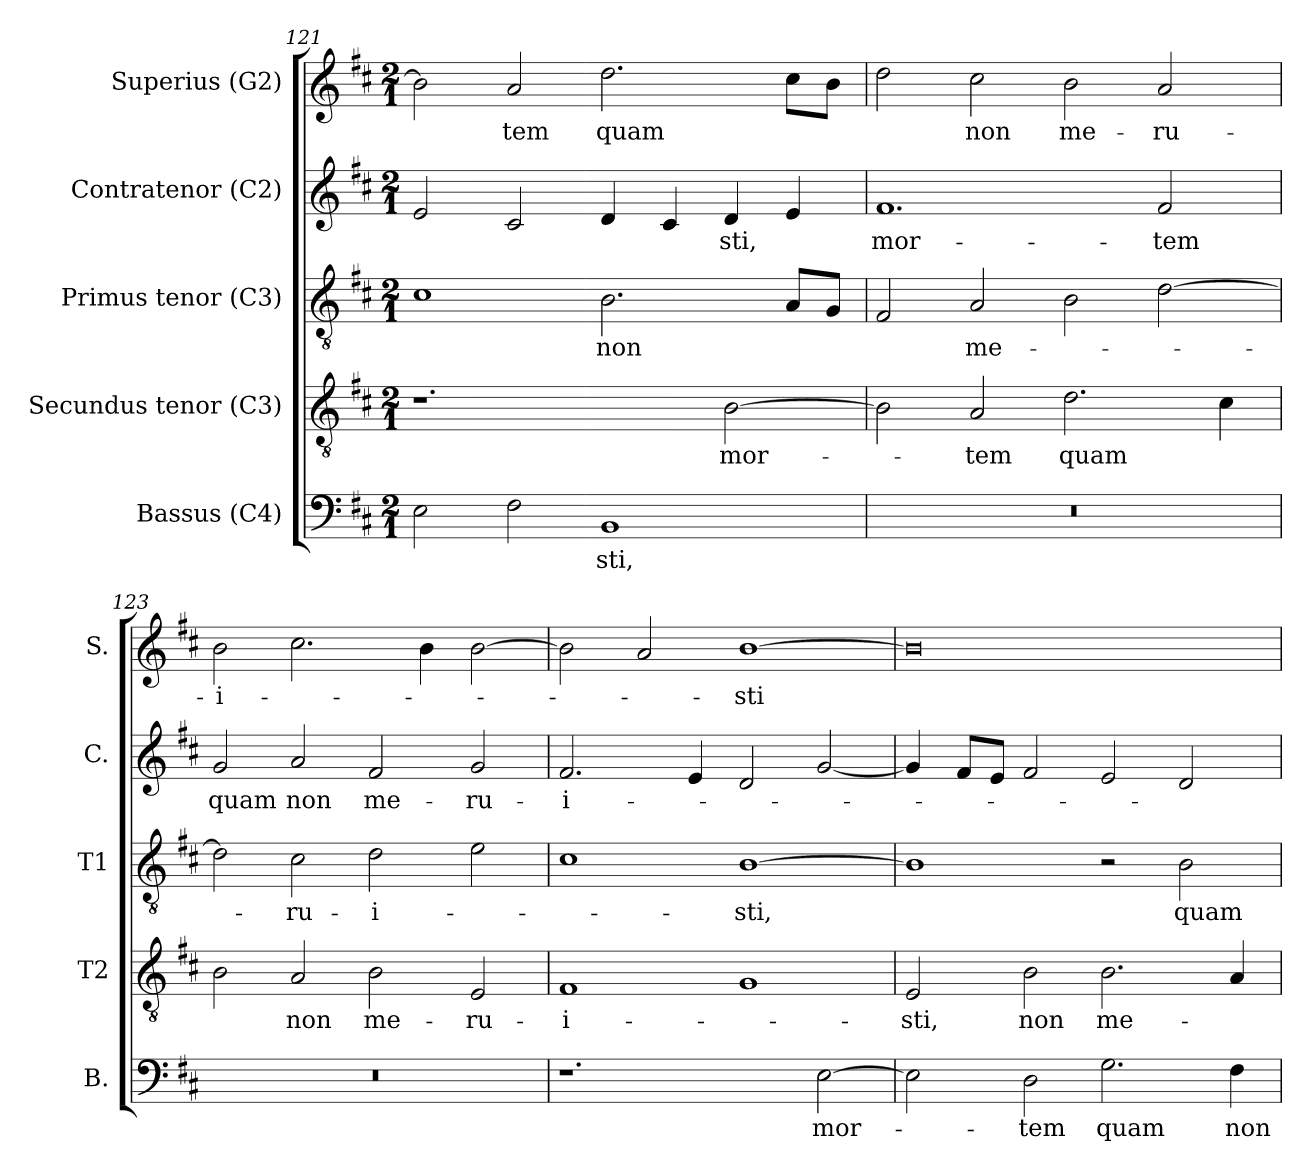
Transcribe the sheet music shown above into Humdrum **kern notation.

**kern	**text	**kern	**text	**kern	**text	**kern	**text	**kern	**text
*part5	*part5	*part4	*part4	*part3	*part3	*part2	*part2	*part1	*part1
*staff5	*staff5	*staff4	*staff4	*staff3	*staff3	*staff2	*staff2	*staff1	*staff1
*I"Bassus (C4)	*	*I"Secundus tenor (C3)	*	*I"Primus tenor (C3)	*	*I"Contratenor (C2)	*	*I"Superius (G2)	*
*I'B.	*	*I'T2	*	*I'T1	*	*I'C.	*	*I'S.	*
!!LO:PB:g=z
*clefF4	*	*clefGv2	*	*clefGv2	*	*clefG2	*	*clefG2	*
*	*	*ITrd7c12	*	*ITrd7c12	*	*	*	*	*
*k[f#c#]	*	*k[f#c#]	*	*k[f#c#]	*	*k[f#c#]	*	*k[f#c#]	*
*D:	*	*D:	*	*D:	*	*D:	*	*D:	*
*M2/1	*	*M2/1	*	*M2/1	*	*M2/1	*	*M2/1	*
=121	=121	=121	=121	=121	=121	=121	=121	=121	=121
2Ei\	.	1.r	.	1C#i	.	2ei/	.	2bi\]	.
!	!	!	!	!	!	!	!	!	!LO:LY:b:color=#000000
2F#i\	.	.	.	.	.	2c#i/	.	2ai/	-tem
!	!LO:LY:b:color=#000000	!	!	!	!	!	!	!	!
!	!	!	!	!	!LO:LY:b:color=#000000	!	!	!	!
!	!	!	!	!	!	!	!	!	!LO:LY:b:color=#000000
1BBi	-sti,	.	.	2.BBi\	non	4di/	.	2.ddi\	quam
.	.	.	.	.	.	4c#i/	.	.	.
!	!	!	!LO:LY:b:color=#000000	!	!	!	!	!	!
!	!	!	!	!	!	!	!LO:LY:b:color=#000000	!	!
.	.	[2BBi\	mor-	.	.	4di/	-sti,	.	.
.	.	.	.	8AAi/L	.	4ei/	.	8cc#i\L	.
.	.	.	.	8GGi/J	.	.	.	8bi\J	.
=122	=122	=122	=122	=122	=122	=122	=122	=122	=122
!LO:N:vis=1	!	!	!	!	!	!	!	!	!
!	!	!	!	!	!	!	!LO:LY:b:color=#000000	!	!
0r	.	2BBi\]	.	2FF#i/	.	1.f#i	mor-	2ddi\	.
!	!	!	!LO:LY:b:color=#000000	!	!	!	!	!	!
!	!	!	!	!	!LO:LY:b:color=#000000	!	!	!	!
!	!	!	!	!	!	!	!	!	!LO:LY:b:color=#000000
.	.	2AAi/	-tem	2AAi/	me-	.	.	2cc#i\	non
!	!	!	!LO:LY:b:color=#000000	!	!	!	!	!	!
!	!	!	!	!	!	!	!	!	!LO:LY:b:color=#000000
.	.	2.Di\	quam	2BBi\	.	.	.	2bi\	me-
!	!	!	!	!	!	!	!LO:LY:b:color=#000000	!	!
!	!	!	!	!	!	!	!	!	!LO:LY:b:color=#000000
.	.	.	.	[2Di\	.	2f#i/	-tem	2ai/	-ru-
.	.	4C#i\	.	.	.	.	.	.	.
=123	=123	=123	=123	=123	=123	=123	=123	=123	=123
!LO:N:vis=1	!	!	!	!	!	!	!	!	!
!	!	!	!	!	!	!	!LO:LY:b:color=#000000	!	!
!	!	!	!	!	!	!	!	!	!LO:LY:b:color=#000000
0r	.	2BBi\	.	2Di\]	.	2gi/	quam	2bi\	-i-
!	!	!	!LO:LY:b:color=#000000	!	!	!	!	!	!
!	!	!	!	!	!LO:LY:b:color=#000000	!	!	!	!
!	!	!	!	!	!	!	!LO:LY:b:color=#000000	!	!
.	.	2AAi/	non	2C#i\	-ru-	2ai/	non	2.cc#i\	.
!	!	!	!LO:LY:b:color=#000000	!	!	!	!	!	!
!	!	!	!	!	!LO:LY:b:color=#000000	!	!	!	!
!	!	!	!	!	!	!	!LO:LY:b:color=#000000	!	!
.	.	2BBi\	me-	2Di\	-i-	2f#i/	me-	.	.
.	.	.	.	.	.	.	.	4bi\	.
!	!	!	!LO:LY:b:color=#000000	!	!	!	!	!	!
!	!	!	!	!	!	!	!LO:LY:b:color=#000000	!	!
.	.	2EEi/	-ru-	2Ei\	.	2gi/	-ru-	[2bi\	.
=124	=124	=124	=124	=124	=124	=124	=124	=124	=124
!	!	!	!LO:LY:b:color=#000000	!	!	!	!	!	!
!	!	!	!	!	!	!	!LO:LY:b:color=#000000	!	!
1.r	.	1FF#i	-i-	1C#i	.	2.f#i/	-i-	2bi\]	.
.	.	.	.	.	.	.	.	2ai/	.
.	.	.	.	.	.	4ei/	.	.	.
!	!	!	!	!	!LO:LY:b:color=#000000	!	!	!	!
!	!	!	!	!	!	!	!	!	!LO:LY:b:color=#000000
.	.	1GGi	.	[1BBi	-sti,	2di/	.	[1bi	-sti
!	!LO:LY:b:color=#000000	!	!	!	!	!	!	!	!
[2Ei\	mor-	.	.	.	.	[2gi/	.	.	.
!!LO:LB:g=z
=125	=125	=125	=125	=125	=125	=125	=125	=125	=125
!	!	!	!LO:LY:b:color=#000000	!	!	!	!	!	!
2Ei\]	.	2EEi/	-sti,	1BBi]	.	4gi/]	.	0bi]	.
.	.	.	.	.	.	8f#i/L	.	.	.
.	.	.	.	.	.	8ei/J	.	.	.
!	!LO:LY:b:color=#000000	!	!	!	!	!	!	!	!
!	!	!	!LO:LY:b:color=#000000	!	!	!	!	!	!
2Di\	-tem	2BBi\	non	.	.	2f#i/	.	.	.
!	!LO:LY:b:color=#000000	!	!	!	!	!	!	!	!
!	!	!	!LO:LY:b:color=#000000	!	!	!	!	!	!
2.Gi\	quam	2.BBi\	me-	2r	.	2ei/	.	.	.
!	!	!	!	!	!LO:LY:b:color=#000000	!	!	!	!
.	.	.	.	2BBi\	quam	2di/	.	.	.
!	!LO:LY:b:color=#000000	!	!	!	!	!	!	!	!
4F#i\	non	4AAi/	.	.	.	.	.	.	.
=	=	=	=	=	=	=	=	=	=
*-	*-	*-	*-	*-	*-	*-	*-	*-	*-
